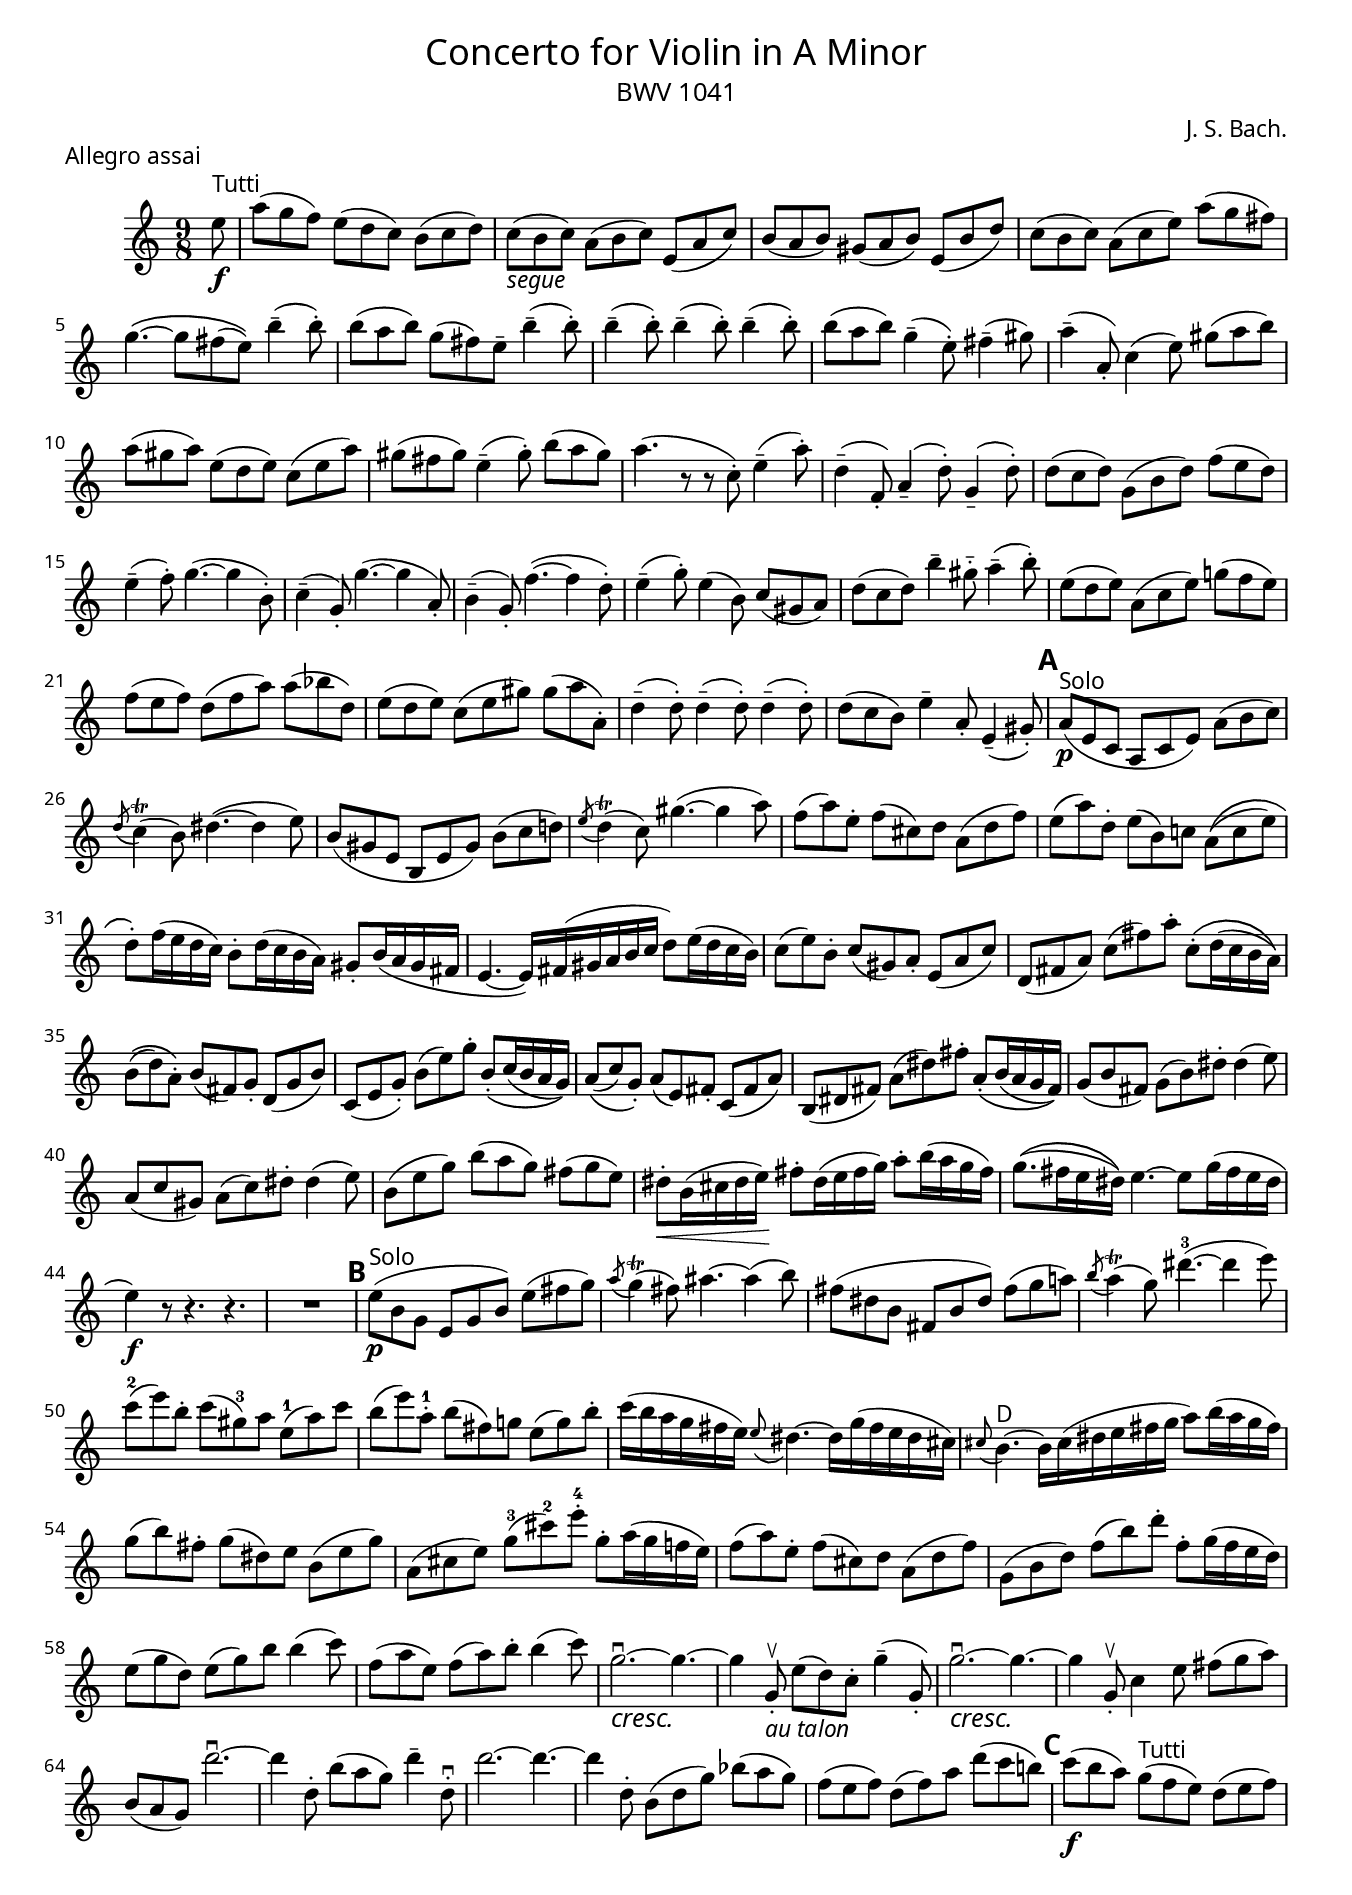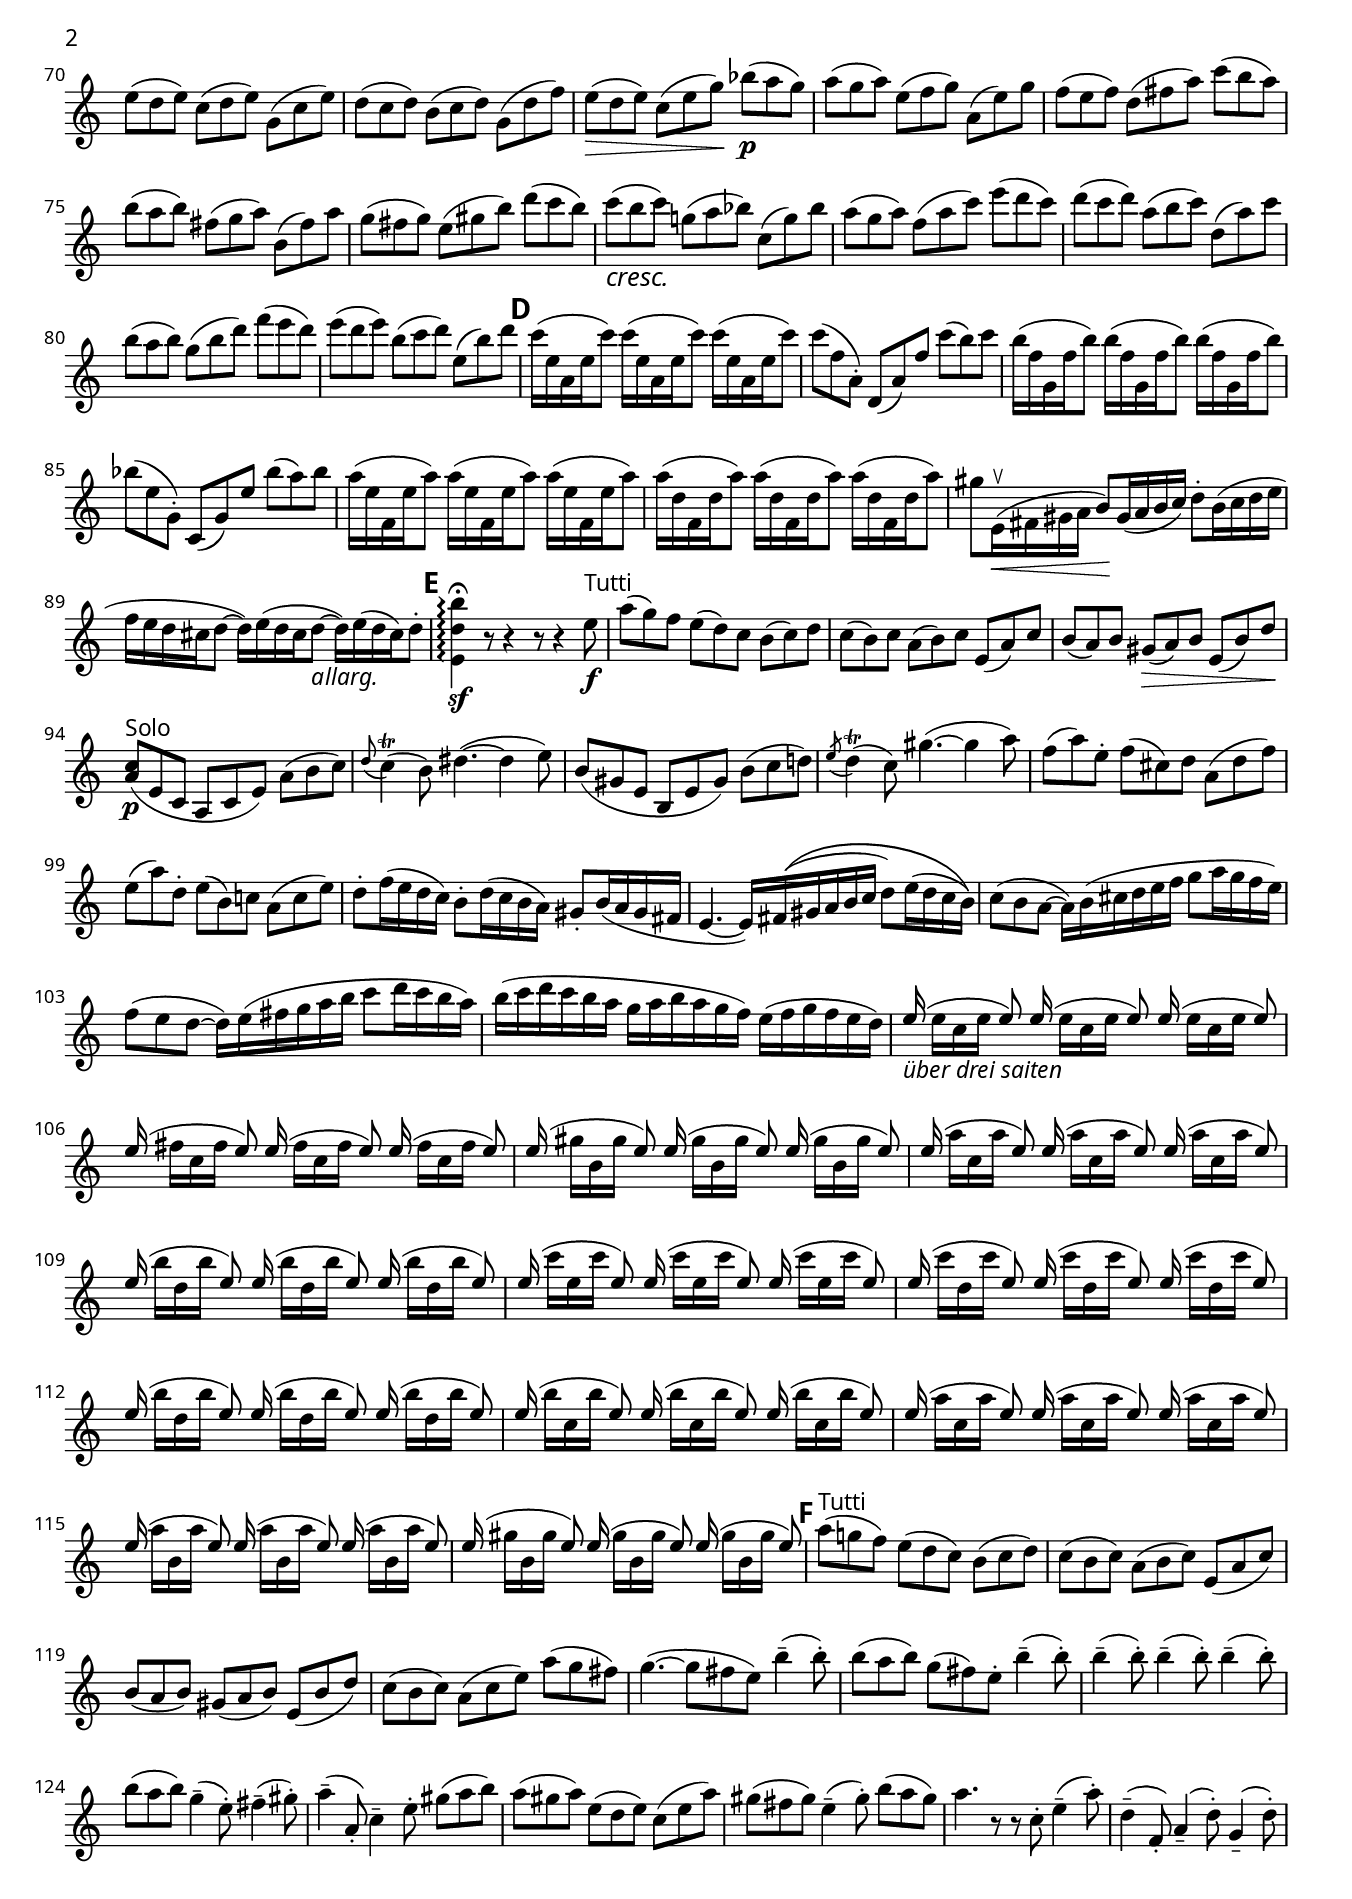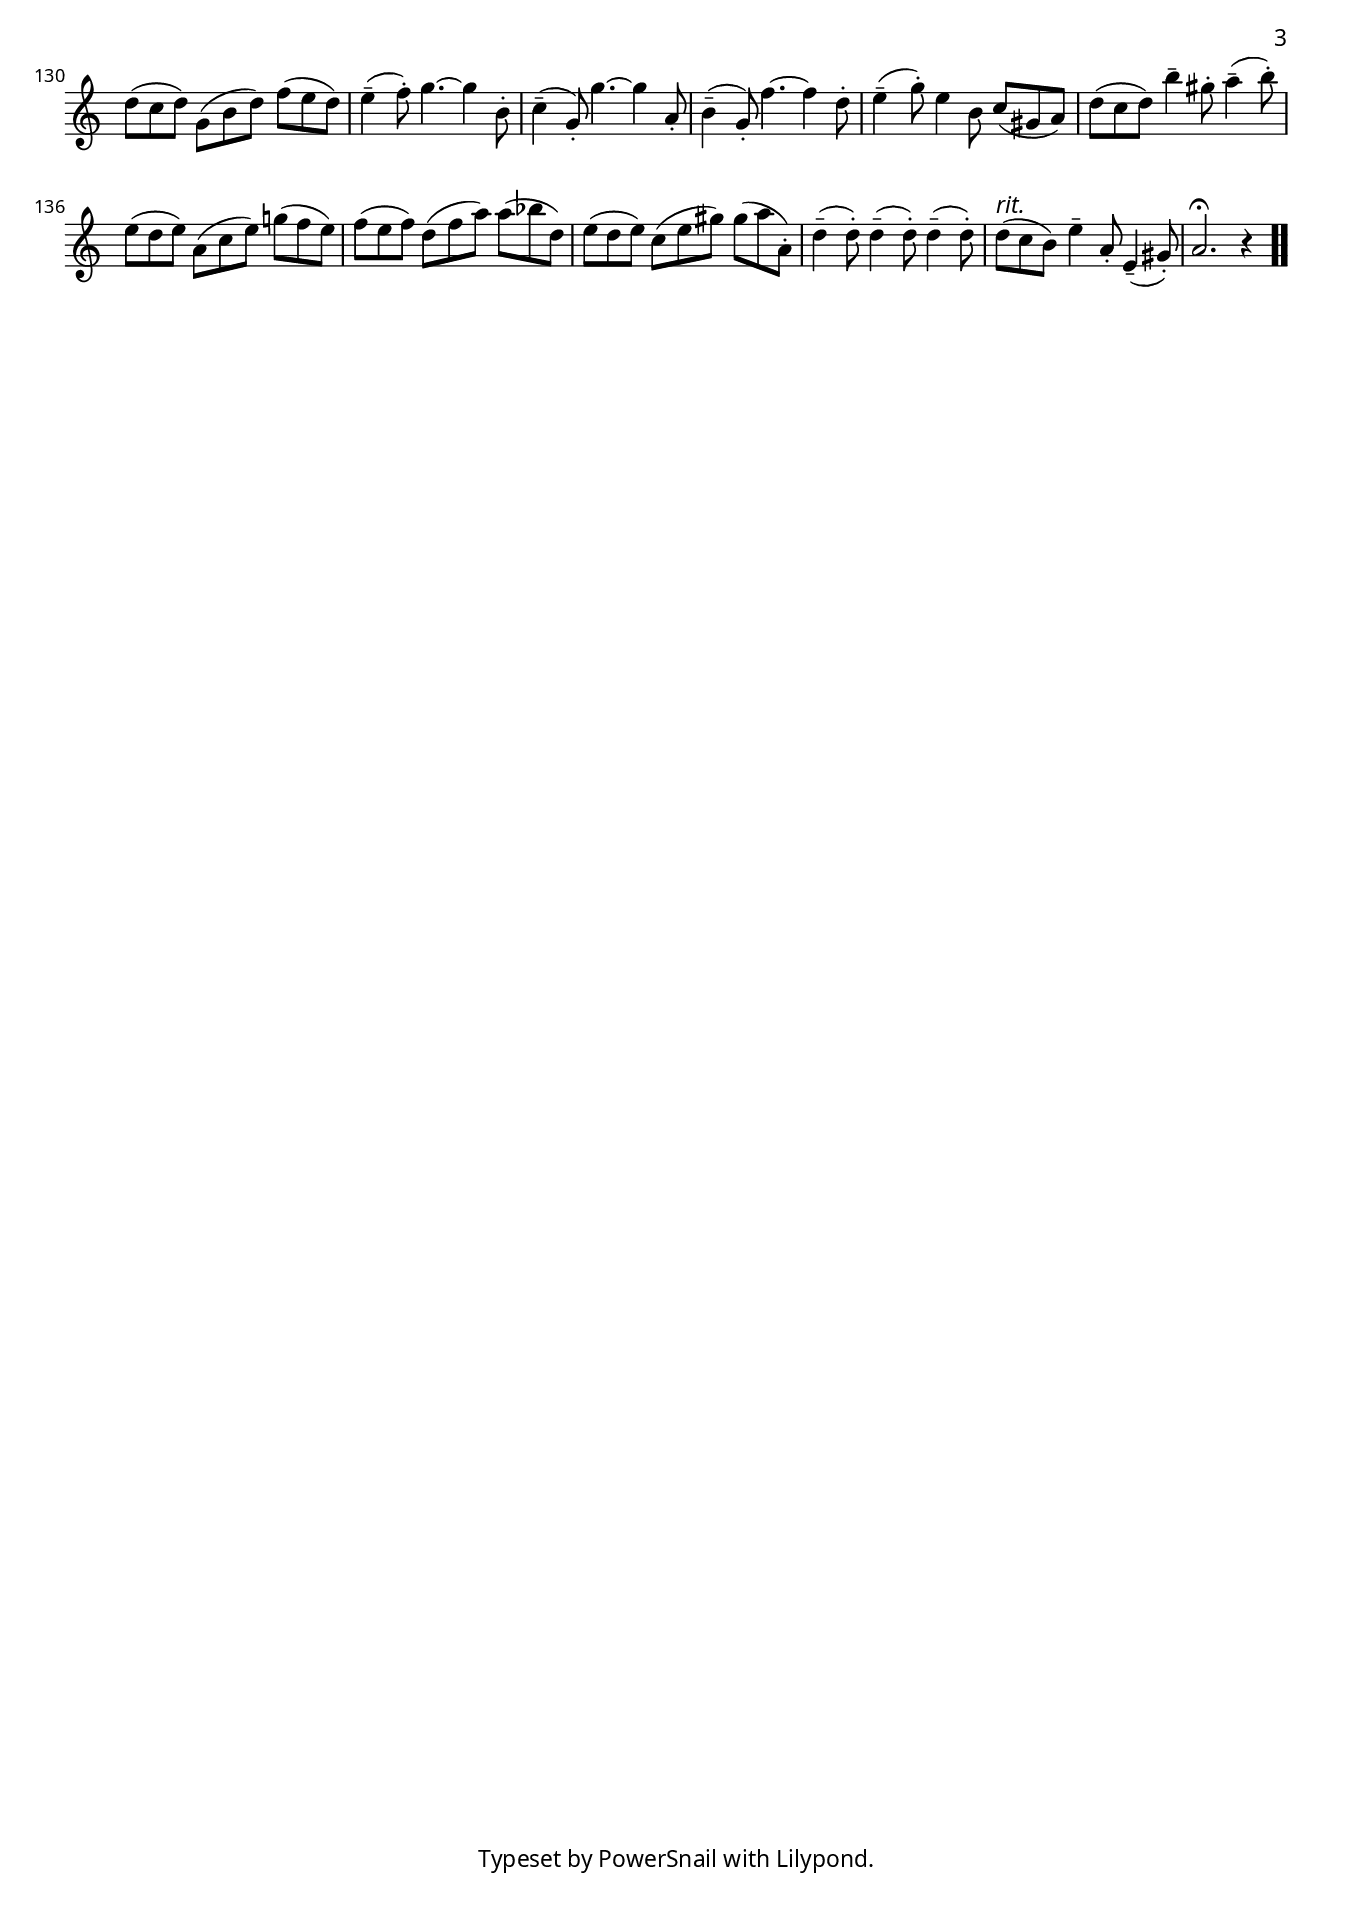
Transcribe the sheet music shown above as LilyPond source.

\version "2.24.2"

\include "header.ly"

\score {
  \header {
    piece = "Allegro assai"
  }
  \fixed c' {
    \clef treble
    \time 9/8
    \compressEmptyMeasures

    \partial 8 e'8\f ^"Tutti"

    \bb 1
    a'( g' f')
    e'( d' c')
    b( c' d')

    \bb 2
    c'(_\expr "segue" b c')
    a( b c')
    e( a c')

    \bb 3
    b( a b)
    gis( a b)
    e( b d')

    \bb 4
    c'( b c')
    a( c' e')
    a'( g' fis')

    \bb 5
    g'4.~\(
    g'8 fis'( e')\)
    b'4--( b'8-.)

    \bb 6
    b'( a' b')
    g'( fis') e'--
    b'4--( b'8-.)

    \bb 7
    b'4--( b'8-.)
    b'4--( b'8-.)
    b'4--( b'8-.)

    \bb 8
    b'( a' b')
    g'4--( e'8-.)
    fis'4--( gis'8)

    \bb 9
    a'4--( a8-.)
    c'4( e'8)
    gis'8( a' b')

    \bb 10
    a'( gis' a')
    e'( d' e')
    c'( e' a')

    \bb 11
    gis'( fis' gis')
    e'4--( gis'8-.)
    b'( a' gis')

    \bb 12
    a'4.(
    r8 r8 c'8-.)
    e'4--( a'8-.)

    \bb 13
    d'4--( f8-.)
    a4--( d'8-.)
    g4--( d'8-.)

    \bb 14
    d'8( c' d')
    g( b d')
    f'( e' d')

    \bb 15
    e'4--( f'8-.)
    g'4.~( g'4 b8-.)

    \bb 16
    c'4--( g8-.)
    g'4.~( g'4 a8-.)

    \bb 17
    b4--( g8-.)
    f'4.~( f'4 d'8-.)

    \bb 18
    e'4--( g'8-.)
    e'4( b8)
    c'( gis a)

    \bb 19
    d'( c' d')
    b'4-- gis'8-_
    a'4--( b'8-.)

    \bb 20
    e'( d' e')
    a( c' e')
    g'!( f' e')

    \bb 21
    f'( e' f')
    d'( f' a')
    a'( bes' d')

    \bb 22
    e'( d' e')
    c'( e' gis')
    gis'( a' a-.)

    \bb 23
    d'4--( d'8-.)
    d'4--( d'8-.)
    d'4--( d'8-.)

    \bb 24
    d'( c' b)
    e'4-- a8-.
    e4--( gis8-.)

    \bb 25 \mark \default
    a^"Solo"(\p e c
    a, c e)
    a( b c')

    \bb 26
    \acciaccatura d'8 c'4(\trill b8)
    dis'4.~( dis'4 e'8)

    \bb 27
    b( gis e b, e gis) b( c' d'!)

    \bb 28
    \acciaccatura e'8 d'4\trill( c'8)
    gis'4.~( gis'4 a'8)

    \bb 29
    f'( a') e'-. f'( cis') d' a( d' f')

    \bb 30
    e'( a') d'-. e'( b) c'! a(\( c' e')

    \bb 31
    d'-.\) f'16( e' d' c')
    b8-.   d'16( c' b a)
    gis8-.   b16( a gis fis

    \bb 32
    e4.~ e16) fis( gis a b c' d'8)
    e'16( d' c' b)

    \bb 33
    c'8( e') b-.
    c'( gis) a-.
    e( a c')

    \bb 34
    d( fis a)
    c'( fis') a'-.
    c'-.\( d'16( c' b a)\)

    \bb 35
    b8(\( d') a-.\)
    b( fis) g-.
    d( g b)

    \bb 36
    c( e g-.)
    b( e') g'-.
    b-.\( c'16( b a g)\)

    \bb 37
    a8\(( c') g-.\) a( e) fis-. c( fis a)

    \bb 38
    b,( dis fis)
    a( dis') fis'-.
    a8-.\( b16( a g fis)\)

    \bb 39
    g8( b fis)
    g( b) dis'-.
    dis'4( e'8)

    \bb 40
    a( c' gis)
    a( c') dis'-.
    dis'4( e'8)

    \bb 41
    b( e' g')
    b'( a' g')
    fis'( g' e')

    \bb 42
    dis'8-.\<
    b16( cis' dis' e')\!
    fis'8-.
    dis'16( e' fis' g')
    a'8-.
    b'16( a' g' fis')

    \bb 43
    g'8. \((fis'16 e' dis')\)
    e'4.~ e'8
    g'16 (fis' e' dis'

    \bb 44
    e'4)\f r8 r4. r4.

    \bb 45
    R8*9

    \bb 46
    \mark \default
    e'8\p(^"Solo" b g e g b) e'( fis' g')

    \bb 47
    \acciaccatura a'8
    g'4\trill( fis'8)
    ais'4.~ ais'4( b'8)

    \bb 48
    fis'( dis' b fis b dis') fis'( g' a'!)

    \bb 49
    \acciaccatura b'8 a'4\trill( g'8)
    dis''4.~( -3 dis''4 e''8)

    \bb 50
    c''( -2 e'') b'-.
    c''( gis') -3 a'
    e'( -1 a') c''

    \bb 51
    b'( e'') a'-. -1
    b'( fis') g'!
    e'( g') b'-.

    \bb 52
    c''16( b' a' g' fis' e')
    \appoggiatura e'8
    dis'4.~ dis'16
    g'( fis' e' dis' cis')

    \bb 53
    \appoggiatura cis'8
    b4.~ ^D b16
    cis'( dis' e' fis' g'
    a'8)
    b'16( a' g' fis')

    \bb 54
    g'8 ( b') fis'-.
    g'( dis') e'
    b( e' g')

    \bb 55
    a( cis' e')
    g'( -3 cis'') -2 e''-. -4
    g'-.
    a'16 (
    g' f'! e' )

    \bb 56
    f'8 ( a' ) e'-. 
    f'( cis') d'
    a( d' f')

    \bb 57
    g( b d')
    f'( b') d''-.
    f'-.g'16( f' e' d') 

    \bb 58
    e'8( g' d')
    e'( g') b'
    b'4( c''8)

    \bb 59
    f'( a' e')
    f'( a') b'-.
    b'4( c''8)

    \bb 60
    g'2.~\downbow \cresc  g'4.~\!

    \bb 61
    g'4 g8-. \upbow _\expr "au talon"
    e'( d') c'-.
    g'4--( g8-.)

    \bb 62
    g'2.~\downbow \cresc g'4.~\!

    \bb 63
    g'4 g8-.\upbow 
    c'4 e'8
    fis'( g' a')

    \bb 64
    b( a g)
    d''2.~ \downbow

    \bb 65
    d''4 d'8-.
    b'( a' g')
    d''4-- d'8-.\downbow

    \bb 66
    d''2.~
    d''4.~

    \bb 67
    d''4 d'8-.
    b( d' g')
    bes'( a' g')

    \bb 68
    f'( e' f')
    d'( f') a'
    d''( c'' b'!)

    \bb 69
    \mark \default
    c''\f( b' a')
    g'(^"Tutti" f' e')
    d'( e' f')

    \bb 70
    e'( d' e')
    c'( d' e')
    g( c' e')

    \bb 71
    d'( c' d')
    b( c' d')
    g( d' f')

    \bb 72
    e'\>( d' e')
    c'( e' g') \!
    bes'\p( a' g')

    \bb 73
    a'( g' a')
    e'( f' g')
    a( e') g'
    
    \bb 74
    f'( e' f')
    d'( fis' a')
    c''( b' a')
    
    \bb 75
    b'( a' b')
    fis'( g' a')
    b( fis') a'
    
    \bb 76
    g'( fis' g')
    e'( gis' b')
    d''( c'' b')
    
    \bb 77
    c''\cresc ( b' \! c'')
    g'!( a' bes')
    c'( g') bes'
    
    \bb 78
    a'( g' a')
    f'( a' c'')
    e''( d'' c'')
    
    \bb 79
    d''( c'' d'')
    a'( b' c'')
    d'( a') c''
    
    \bb 80
    b'( a' b')
    g'( b' d'')
    f''( e'' d'')
    
    \bb 81
    e''( d'' e'')
    b'( c'' d'')
    e'( b') d''
    
    \bb 82
    \mark \default
    c''16( e' a e' c''8)
    c''16( e' a e' c''8)
    c''16( e' a e' c''8)
    
    \bb 83
    c''( f' a-.)
    d( a) f'
    c''( b') c''
    
    \bb 84
    b'16( f' g f' b'8)
    b'16( f' g f' b'8)
    b'16( f' g f' b'8)
    
    \bb 85
    bes'( e' g-.)
    c( g) e'
    bes'( a') bes'
    
    \bb 86
    a'16( e' f e' a'8)
    a'16( e' f e' a'8)
    a'16( e' f e' a'8)
    
    \bb 87
    a'16( d' f d' a'8)
    a'16( d' f d' a'8)
    a'16( d' f d' a'8)
    
    \bb 88
    gis' e16\<\upbow( fis gis a
    b8)\! gis16( a b c')
    d'8-. b16( c' d' e'
    
    \bb 89
    f' e' d' cis' d'8~
    d'16) e'( d' cis' d'8~_\expr "allarg."
    d'16) e'( d' cis') d'8-.

    \bb 90
    \mark \default
    <e d' b'>4\arpeggio \sf \fermata
    r8 r4 r8 r4 e'8\f ^"Tutti"
    
    \bb 91
    a'8( g') f'
    e'( d') c'
    b( c') d'
    
    \bb 92
    c'( b) c'
    a( b) c'
    e( a) c'
    
    \bb 93
    b( a) b
    gis(\> a) b
    e( b) d'\!
    
    \bb 94
    <a c'>\p ^"Solo" ( e c a, c e)
    a( b c')
    
    \bb 95
    \appoggiatura d'
    c'4\trill( b8)
    dis'4.~( dis'4 e'8)
    
    \bb 96
    b( gis e
    b, e gis)
    b( c' d'!)
    
    \bb 97
    \acciaccatura e'8
    d'4\trill( c'8)
    gis'4.~( gis'4 a'8)
    
    \bb 98
    f'( a') e'-.
    f'( cis') d'
    a( d' f')
    
    \bb 99
    e'( a') d'-.
    e'( b) c'!
    a( c' e')
    
    \bb 100
    d'8-.
    f'16( e' d' c')
    b8-.
    d'16( c' b a)
    gis8-.
    b16( a gis fis
    
    \bb 101
    e4.~ e16)
    fis(\( gis a b c'
    d'8)
    e'16( d' c' b)\)
    
    \bb 102
    c'8( b a~
    a16) b( cis' d' e' f'
    g'8 a'16 g' f' e')
    
    \bb 103
    f'8( e' d'~ d'16)
    e'( fis' g' a' b'
    c''8
    d''16 c'' b' a')
    
    \bb 104
    b'( c'' d'' c'' b' a' g' a' b' a' g' f')
    e'( f' g' f' e' d')
    
    \bb 105
    \stemUp e'16(_\expr "über drei saiten"
    \stemDown e'[ c' e'] 
    \stemUp e'8)
    \stemUp e'16(
    \stemDown e'[ c' e'] 
    \stemUp e'8)
    \stemUp e'16(
    \stemDown e'[ c' e'] 
    \stemUp e'8)
    
    \bb 106
    \stemUp e'16(\crescTextCresc
    \stemDown fis'[ c' fis'] 
    \stemUp e'8)
    \stemUp e'16(
    \stemDown fis'[ c' fis'] 
    \stemUp e'8)
    \stemUp e'16(
    \stemDown fis'[ c' fis'] 
    \stemUp e'8)
    
    \bb 107
    \stemUp e'16(
    \stemDown gis'[ b gis'] 
    \stemUp e'8)
    \stemUp e'16(
    \stemDown gis'[ b gis'] 
    \stemUp e'8)
    \stemUp e'16(
    \stemDown gis'[ b gis'] 
    \stemUp e'8)
    
    \bb 108
    \stemUp e'16(
    \stemDown a'[ c' a'] 
    \stemUp e'8)
    \stemUp e'16(
    \stemDown a'[ c' a'] 
    \stemUp e'8)
    \stemUp e'16(
    \stemDown a'[ c' a'] 
    \stemUp e'8) 
    
        
    \bb 109
    \stemUp e'16(
    \stemDown b'[ d' b'] 
    \stemUp e'8)
    \stemUp e'16(
    \stemDown b'[ d' b'] 
    \stemUp e'8)
    \stemUp e'16(
    \stemDown b'[ d' b'] 
    \stemUp e'8)
    
    \bb 110
    \stemUp e'16(
    \stemDown c''[ e' c''] 
    \stemUp e'8)
    \stemUp e'16(
    \stemDown c''[ e' c''] 
    \stemUp e'8)
    \stemUp e'16(
    \stemDown c''[ e' c''] 
    \stemUp e'8) 
    
        
    \bb 111
    \stemUp e'16(
    \stemDown c''[ d' c''] 
    \stemUp e'8)
    \stemUp e'16(
    \stemDown c''[ d' c'']  
    \stemUp e'8)
    \stemUp e'16(
    \stemDown c''[ d' c'']  
    \stemUp e'8)
    
    \bb 112
    \stemUp e'16(
    \stemDown b'[ d' b'] 
    \stemUp e'8)
    \stemUp e'16(
    \stemDown b'[ d' b']
    \stemUp e'8)
    \stemUp e'16(
    \stemDown b'[ d' b'] 
    \stemUp e'8) 
    
        
    \bb 113
    \stemUp e'16(
    \stemDown b'[ c' b'] 
    \stemUp e'8)
    \stemUp e'16(
    \stemDown b'[ c' b']  
    \stemUp e'8)
    \stemUp e'16(
    \stemDown b'[ c' b'] 
    \stemUp e'8)
    
    \bb 114
    \stemUp e'16(
    \stemDown a'[ c' a'] 
    \stemUp e'8)
    \stemUp e'16(
    \stemDown a'[ c' a'] 
    \stemUp e'8)
    \stemUp e'16(
    \stemDown a'[ c' a'] 
    \stemUp e'8) 
    
        
    \bb 115
    \stemUp e'16(
    \stemDown a'[ b a'] 
    \stemUp e'8)
    \stemUp e'16(
    \stemDown a'[ b a'] 
    \stemUp e'8)
    \stemUp e'16(
    \stemDown a'[ b a'] 
    \stemUp e'8) 
    
        
    \bb 116
    \stemUp e'16(
    \stemDown gis'[ b gis'] 
    \stemUp e'8)
    \stemUp e'16(
    \stemDown gis'[ b gis']
    \stemUp e'8)
    \stemUp e'16(
    \stemDown gis'[ b gis']
    \stemUp e'8)
    \stemNeutral
    
    \bb 117
    \mark\default
    a'8( ^"Tutti" g'! f')
    e'( d' c')
    b( c' d')
    
    \bb 118
    c'( b c')
    a( b c')
    e( a c')
    
    \bb 119
    b( a b)
    gis( a b)
    e( b d')
    
    \bb 120
    c'( b c')
    a( c' e')
    a'( g' fis')
    
    \bb 121
    g'4.~( g'8 fis' e')
    b'4--( b'8-.)
    
    \bb 122
    b'( a' b')
    g'( fis') e'-.
    b'4--( b'8-.)
    
    \bb 123
    b'4--( b'8-.)
    b'4--( b'8-.)
    b'4--( b'8-.)
    
    \bb 124
    b'( a' b')
    g'4--( e'8-.)
    fis'4--( gis'8-.)
    
    \bb 125
    a'4--( a8-.)
    c'4-- e'8-.
    gis'( a' b')
    
    \bb 126
    a'( gis' a')
    e'( d' e')
    c'( e' a')
    
    \bb 127
    gis'( fis' gis')
    e'4--( gis'8-.)
    b'( a' gis')
    
    \bb 128
    a'4. r8 r8 c'-.
    e'4-- ( a'8-.)
    
    \bb 129
    d'4--( f8-.)
    a4--( d'8-.)
    g4--( d'8-.)
    
    \bb 130
    d'( c' d')
    g( b d')
    f'( e' d')
    
    \bb 131
    e'4--( f'8-.)
    g'4.~ g'4 b8-.
    
    \bb 132
    c'4--( g8-.)
    g'4.~ g'4 a8-.
    
    \bb 133
    b4--( g8-.)
    f'4.~ f'4 d'8-.
    
    \bb 134
    e'4--( g'8-.)
    e'4 b8
    c'( gis a)
    
    \bb 135
    d'( c' d')
    b'4-- gis'8-.
    a'4--( b'8-.)
    
    \bb 136
    e'( d' e')
    a( c' e')
    g'!( f' e')
    
    \bb 137
    f'( e' f')
    d'( f' a')
    a'( bes' d')
    
    \bb 138
    e'( d' e')
    c'( e' gis')
    gis'( a' a-.)
    
    \bb 139
    d'4--( d'8-.)
    d'4--( d'8-.)
    d'4--( d'8-.)
    
    \bb 140
    d'(^\expr "rit." c' b)
    e'4-- a8-.
    e4--( gis8-.)
    a2.\fermata r4
    
    \bar ".."
   
  }
}
